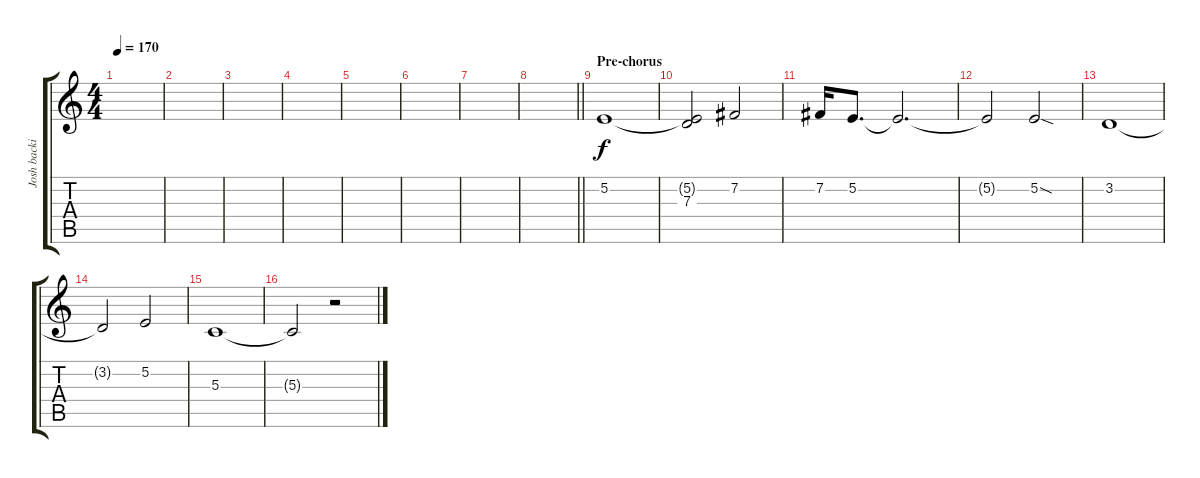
\track ("Josh backing vocals" "Josh backi") {instrument synthvoice}
\staff {score tabs}
\tuning (E4 B3 G3 D3 A2 E2) {hide}
\ts (4 4)
\tempo 170
\clef g2
\ks c
|
|
|
|
|
|
|
\barLineRight lightlight
|
\section ("" "Pre-chorus")
5.2.1 |
(5.2{t} 7.3).2 7.2.2 |
7.2.16 5.2.8{d} 5.2{t}.2{d} |
5.2{t}.2 5.2{sod}.2 |
3.2.1 |
3.2{t}.2 5.2.2 |
5.3.1 |
5.3{t}.2 r.2
